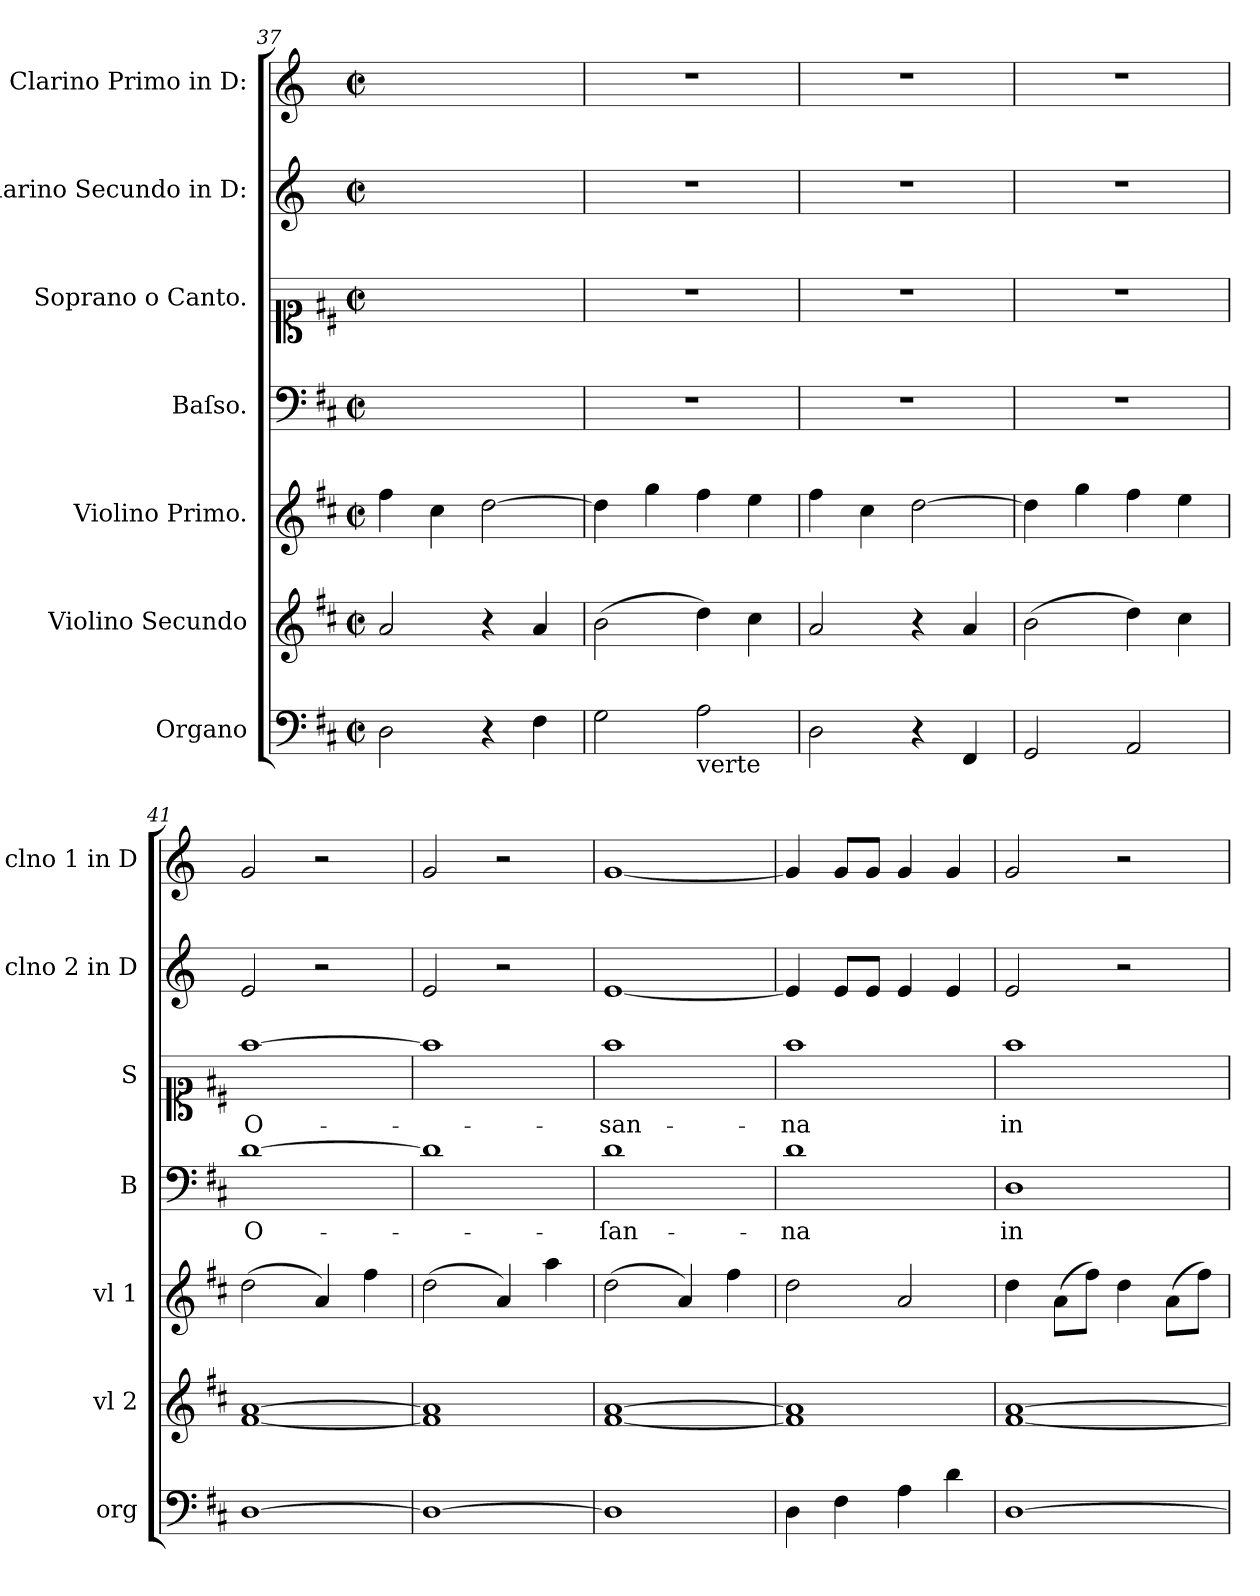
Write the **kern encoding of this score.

**kern	**kern	**kern	**kern	**text	**kern	**text	**kern	**kern
*part7	*part6	*part5	*part4	*part4	*part3	*part3	*part2	*part1
*staff7	*staff6	*staff5	*staff4	*staff4	*staff3	*staff3	*staff2	*staff1
*I"Organo	*I"Violino Secundo	*I"Violino Primo.	*I"Baſso.	*	*I"Soprano o Canto.	*	*I"Clarino Secundo in D:	*I"Clarino Primo in D:
*I'org	*I'vl 2	*I'vl 1	*I'B	*	*I'S	*	*I'clno 2 in D	*I'clno 1 in D
*clefF4	*clefG2	*clefG2	*clefF4	*	*clefC1	*	*clefG2	*clefG2
*	*	*	*	*	*	*	*ITrd-1c-2	*ITrd-1c-2
*k[f#c#]	*k[f#c#]	*k[f#c#]	*k[f#c#]	*	*k[f#c#]	*	*k[f#c#]	*k[f#c#]
*D:	*D:	*D:	*D:	*	*D:	*	*D:	*D:
*M2/2	*M2/2	*M2/2	*M2/2	*	*M2/2	*	*M2/2	*M2/2
*met(c|)	*met(c|)	*met(c|)	*met(c|)	*	*met(c|)	*	*met(c|)	*met(c|)
=37	=37	=37	=37	=37	=37	=37	=37	=37
2D\	2a/	4ff#\	1ryy	.	1ryy	.	1ryy	1ryy
.	.	4cc#\	.	.	.	.	.	.
4r	4r	[2dd\	.	.	.	.	.	.
4F#\	4a/	.	.	.	.	.	.	.
=38	=38	=38	=38	=38	=38	=38	=38	=38
2G\	(2b\	4dd\]	1r	.	1r	.	1r	1r
.	.	4gg\	.	.	.	.	.	.
!LO:TX:b:t=verte	!	!	!	!	!	!	!	!
2A\	4dd\)	4ff#\	.	.	.	.	.	.
.	4cc#\	4ee\	.	.	.	.	.	.
=39	=39	=39	=39	=39	=39	=39	=39	=39
2D\	2a/	4ff#\	1r	.	1r	.	1r	1r
.	.	4cc#\	.	.	.	.	.	.
4r	4r	[2dd\	.	.	.	.	.	.
4FF#/	4a/	.	.	.	.	.	.	.
=40	=40	=40	=40	=40	=40	=40	=40	=40
2GG/	(2b\	4dd\]	1r	.	1r	.	1r	1r
.	.	4gg\	.	.	.	.	.	.
2AA/	4dd\)	4ff#\	.	.	.	.	.	.
.	4cc#\	4ee\	.	.	.	.	.	.
=41	=41	=41	=41	=41	=41	=41	=41	=41
[1D	[1f# [1a	(2dd\	[1d	O-	[1ff#	O-	2f#/	2a/
.	.	4a/)	.	.	.	.	2r	2r
.	.	4ff#\	.	.	.	.	.	.
=42	=42	=42	=42	=42	=42	=42	=42	=42
1D_	1f#] 1a]	(2dd\	1d]	.	1ff#]	.	2f#/	2a/
.	.	4a/)	.	.	.	.	2r	2r
.	.	4aa\	.	.	.	.	.	.
=43	=43	=43	=43	=43	=43	=43	=43	=43
1D]	[1f# [1a	(2dd\	1d	-ſan-	1ff#	-san-	[1f#	[1a
.	.	4a/)	.	.	.	.	.	.
.	.	4ff#\	.	.	.	.	.	.
=44	=44	=44	=44	=44	=44	=44	=44	=44
4D\	1f#] 1a]	2dd\	1d	-na	1ff#	-na	4f#/]	4a/]
4F#\	.	.	.	.	.	.	8f#/L	8a/L
.	.	.	.	.	.	.	8f#/J	8a/J
4A\	.	2a/	.	.	.	.	4f#/	4a/
4d\	.	.	.	.	.	.	4f#/	4a/
=45	=45	=45	=45	=45	=45	=45	=45	=45
[1D	[1f# [1a	4dd\	1D	in	1ff#	in	2f#/	2a/
.	.	(8a\L	.	.	.	.	.	.
.	.	8ff#\J)	.	.	.	.	.	.
.	.	4dd\	.	.	.	.	2r	2r
.	.	(8a\L	.	.	.	.	.	.
.	.	8ff#\J)	.	.	.	.	.	.
=	=	=	=	=	=	=	=	=
*-	*-	*-	*-	*-	*-	*-	*-	*-
